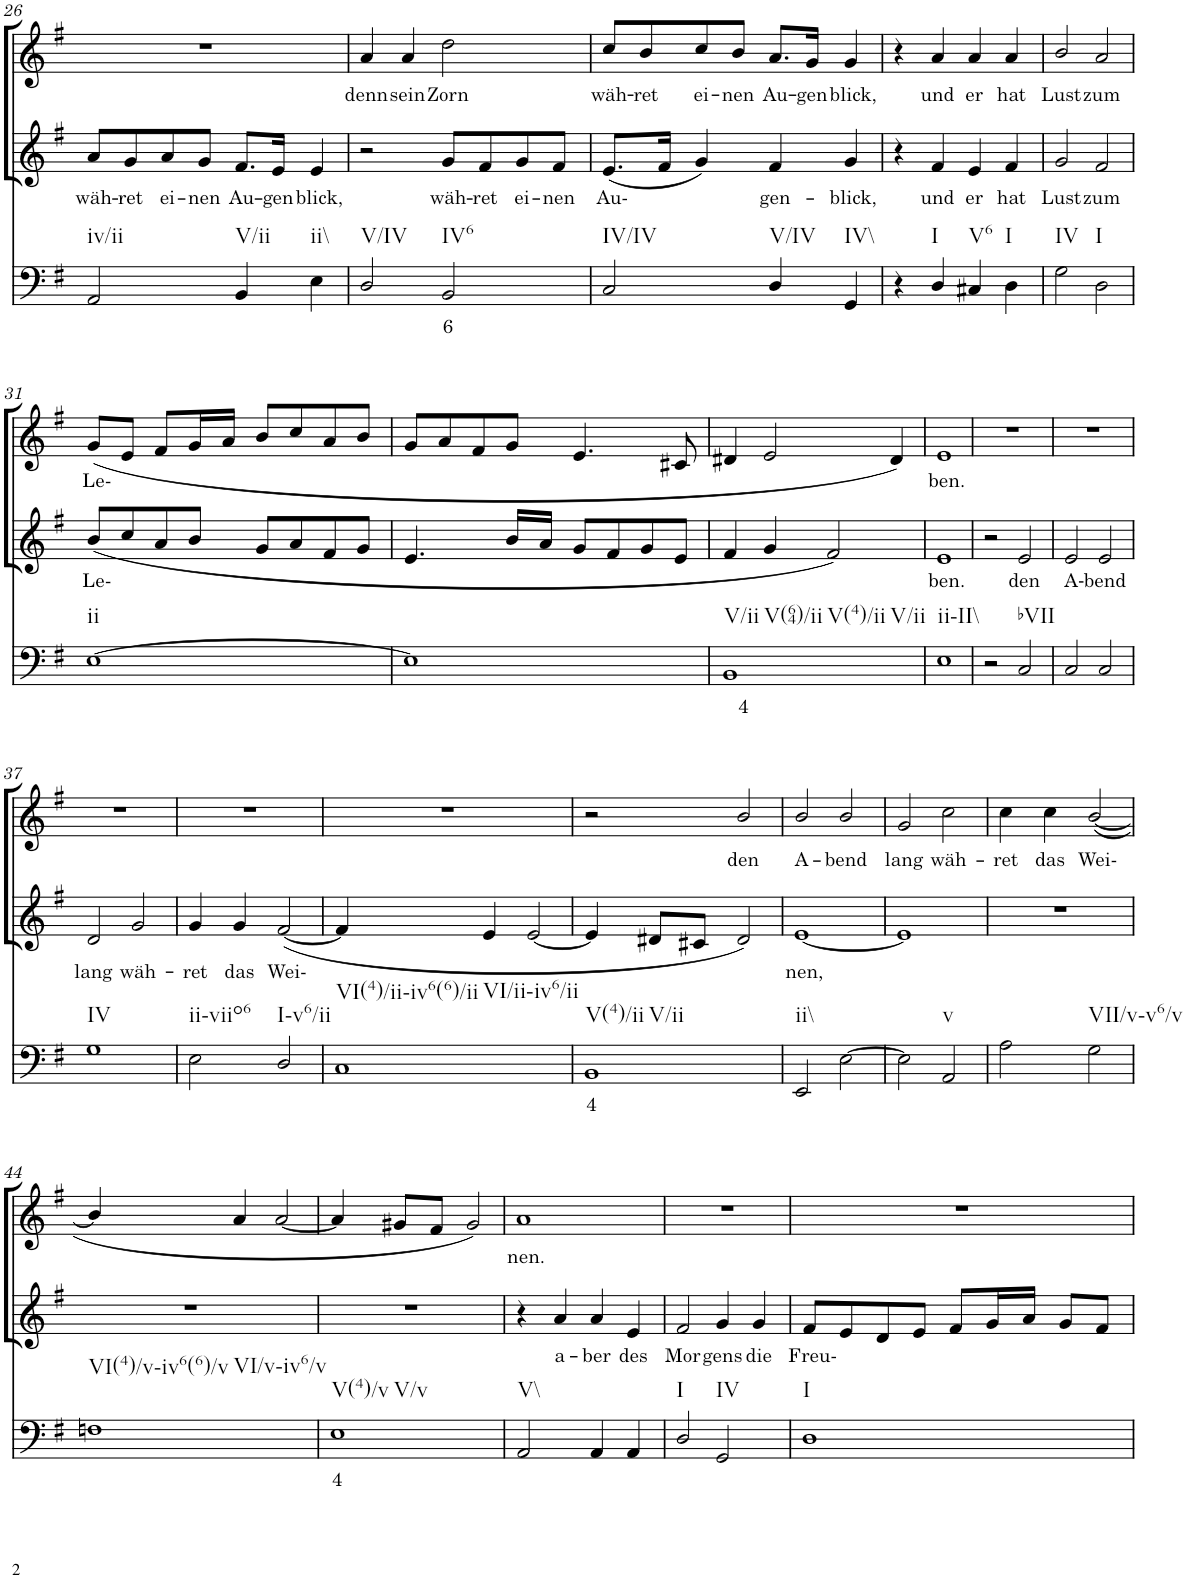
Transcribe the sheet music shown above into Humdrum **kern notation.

**kern	**text	**kern	**text	**kern	**text
*part3	*part3	*part2	*part2	*part1	*part1
*staff3	*staff3	*staff2	*staff2	*staff1	*staff1
*I"Continuo	*	*I"Soprano II	*	*I"Soprano I	*
!!LO:PB:g=z
*clefF4	*	*clefG2	*	*clefG2	*
*k[f#]	*	*k[f#]	*	*k[f#]	*
*M4/4	*	*M4/4	*	*M4/4	*
=26	=26	=26	=26	=26	=26
!LO:TX:b:t=iv/ii	!	!	!	!	!
!	!	!	!LO:LY:b	!	!
2AA/	.	8a/L	wäh-	1r	.
!	!	!	!LO:LY:b	!	!
.	.	8g/	ret	.	.
!	!	!	!LO:LY:b	!	!
.	.	8a/	ei-	.	.
!	!	!	!LO:LY:b	!	!
.	.	8g/J	nen	.	.
!LO:TX:b:t=V/ii	!	!	!	!	!
!	!	!	!LO:LY:b	!	!
4BB/	.	8.f#/L	Au-	.	.
!	!	!	!LO:LY:b	!	!
.	.	16e/Jk	gen-	.	.
!LO:TX:b:t=ii\\	!	!	!	!	!
!	!	!	!LO:LY:b	!	!
4E\	.	4e/	blick,	.	.
=27	=27	=27	=27	=27	=27
!LO:TX:b:t=V/IV	!	!	!	!	!
!	!	!	!	!	!LO:LY:b
2D/	.	2r	.	4a/	denn
!	!	!	!	!	!LO:LY:b
.	.	.	.	4a/	sein
!LO:TX:b:t=IV6	!	!	!	!	!
!	!LO:LY:b	!	!LO:LY:b	!	!LO:LY:b
2BB/	6	8g/L	wäh-	2dd\	Zorn
!	!	!	!LO:LY:b	!	!
.	.	8f#/	ret	.	.
!	!	!	!LO:LY:b	!	!
.	.	8g/	ei-	.	.
!	!	!	!LO:LY:b	!	!
.	.	8f#/J	nen	.	.
=28	=28	=28	=28	=28	=28
!LO:TX:b:t=IV/IV	!	!	!	!	!
!	!	!	!LO:LY:b	!	!LO:LY:b
2C/	.	(8.e/L	Au-	8cc/L	wäh-
!	!	!	!	!	!LO:LY:b
.	.	.	.	8b/	ret
.	.	16f#/Jk	.	.	.
!	!	!	!	!	!LO:LY:b
.	.	4g/)	.	8cc/	ei-
!	!	!	!	!	!LO:LY:b
.	.	.	.	8b/J	nen
!LO:TX:b:t=V/IV	!	!	!	!	!
!	!	!	!LO:LY:b	!	!LO:LY:b
4D/	.	4f#/	gen-	8.a/L	Au-
!	!	!	!	!	!LO:LY:b
.	.	.	.	16g/Jk	gen-
!LO:TX:b:t=IV\\	!	!	!	!	!
!	!	!	!LO:LY:b	!	!LO:LY:b
4GG/	.	4g/	blick,	4g/	blick,
=29	=29	=29	=29	=29	=29
4r	.	4r	.	4r	.
!LO:TX:b:t=I	!	!	!	!	!
!	!	!	!LO:LY:b	!	!LO:LY:b
4D/	.	4f#/	und	4a/	und
!LO:TX:b:t=V6	!	!	!	!	!
!	!	!	!LO:LY:b	!	!LO:LY:b
4C#X/	.	4e/	er	4a/	er
!LO:TX:b:t=I	!	!	!	!	!
!	!	!	!LO:LY:b	!	!LO:LY:b
4D\	.	4f#/	hat	4a/	hat
=30	=30	=30	=30	=30	=30
!LO:TX:b:t=IV	!	!	!	!	!
!	!	!	!LO:LY:b	!	!LO:LY:b
2G\	.	2g/	Lust	2b/	Lust
!LO:TX:b:t=I	!	!	!	!	!
!	!	!	!LO:LY:b	!	!LO:LY:b
2D\	.	2f#/	zum	2a/	zum
!!LO:LB:g=z
=31	=31	=31	=31	=31	=31
!LO:TX:b:t=ii	!	!	!	!	!
!	!	!	!LO:LY:b	!	!LO:LY:b
[1E	.	(8b/L	Le-	(8g/L	Le-
.	.	8cc/	.	8e/J	.
.	.	8a/	.	8f#/L	.
.	.	8b/J	.	16g/L	.
.	.	.	.	16a/JJ	.
.	.	8g/L	.	8b/L	.
.	.	8a/	.	8cc/	.
.	.	8f#/	.	8a/	.
.	.	8g/J	.	8b/J	.
=32	=32	=32	=32	=32	=32
1E]	.	4.e/	.	8g/L	.
.	.	.	.	8a/	.
.	.	.	.	8f#/	.
.	.	16b/LL	.	8g/J	.
.	.	16a/JJ	.	.	.
.	.	8g/L	.	4.e/	.
.	.	8f#/	.	.	.
.	.	8g/	.	.	.
.	.	8e/J	.	8c#X/	.
=33	=33	=33	=33	=33	=33
!LO:TX:b:t=V/ii	!	!	!	!	!
!LO:TX:b:t=V(64)/ii	!	!	!	!	!
!LO:TX:b:t=V(4)/ii	!	!	!	!	!
!LO:TX:b:t=V/ii	!	!	!	!	!
!	!LO:LY:b	!	!	!	!
1BB	4	4f#/	.	4d#X/	.
.	.	4g/	.	2e/	.
.	.	2f#/)	.	.	.
.	.	.	.	4d#/)	.
=34	=34	=34	=34	=34	=34
!LO:TX:b:t=ii\\-II\\	!	!	!	!	!
!	!	!	!LO:LY:b	!	!LO:LY:b
1E	.	1e	ben.	1e	ben.
=35	=35	=35	=35	=35	=35
2r	.	2r	.	1r	.
!LO:TX:b:t=bVII	!	!	!	!	!
!	!	!	!LO:LY:b	!	!
2C/	.	2e/	den	.	.
=36	=36	=36	=36	=36	=36
!	!	!	!LO:LY:b	!	!
2C/	.	2e/	A-	1r	.
!	!	!	!LO:LY:b	!	!
2C/	.	2e/	bend	.	.
!!LO:LB:g=z
=37	=37	=37	=37	=37	=37
!LO:TX:b:t=IV	!	!	!	!	!
!	!	!	!LO:LY:b	!	!
1G	.	2d/	lang	1r	.
!	!	!	!LO:LY:b	!	!
.	.	2g/	wäh-	.	.
=38	=38	=38	=38	=38	=38
!LO:TX:b:t=ii-viio6	!	!	!	!	!
!	!	!	!LO:LY:b	!	!
2E\	.	4g/	ret	1r	.
!	!	!	!LO:LY:b	!	!
.	.	4g/	das	.	.
!LO:TX:b:t=I-v6/ii	!	!	!	!	!
!	!	!	!LO:LY:b	!	!
2D/	.	([2f#/	Wei-	.	.
=39	=39	=39	=39	=39	=39
!LO:TX:b:t=VI(4)/ii-iv6(6)/ii	!	!	!	!	!
!LO:TX:b:t=VI/ii-iv6/ii	!	!	!	!	!
1C	.	4f#/]	.	1r	.
.	.	4e/	.	.	.
.	.	[2e/	.	.	.
=40	=40	=40	=40	=40	=40
!LO:TX:b:t=V(4)/ii	!	!	!	!	!
!LO:TX:b:t=V/ii	!	!	!	!	!
!	!LO:LY:b	!	!	!	!
1BB	4	4e/]	.	2r	.
.	.	8d#X/L	.	.	.
.	.	8c#X/J	.	.	.
!	!	!	!	!	!LO:LY:b
.	.	2d#/)	.	2b/	den
=41	=41	=41	=41	=41	=41
!LO:TX:b:t=ii\\	!	!	!	!	!
!	!	!	!LO:LY:b	!	!LO:LY:b
2EE/	.	[1e	nen,	2b/	A-
!	!	!	!	!	!LO:LY:b
[2E\	.	.	.	2b/	bend
=42	=42	=42	=42	=42	=42
!	!	!	!	!	!LO:LY:b
2E\]	.	1e]	.	2g/	lang
!LO:TX:b:t=v	!	!	!	!	!
!	!	!	!	!	!LO:LY:b
2AA/	.	.	.	2cc\	wäh-
=43	=43	=43	=43	=43	=43
!	!	!	!	!	!LO:LY:b
2A\	.	1r	.	4cc\	ret
!	!	!	!	!	!LO:LY:b
.	.	.	.	4cc\	das
!LO:TX:b:t=VII/v-v6/v	!	!	!	!	!
!	!	!	!	!	!LO:LY:b
2G\	.	.	.	([2b/	Wei-
!!LO:LB:g=z
=44	=44	=44	=44	=44	=44
!LO:TX:b:t=VI(4)/v-iv6(6)/v	!	!	!	!	!
!LO:TX:b:t=VI/v-iv6/v	!	!	!	!	!
1Fn	.	1r	.	4b/]	.
.	.	.	.	4a/	.
.	.	.	.	[2a/	.
=45	=45	=45	=45	=45	=45
!LO:TX:b:t=V(4)/v	!	!	!	!	!
!LO:TX:b:t=V/v	!	!	!	!	!
!	!LO:LY:b	!	!	!	!
1E	4	1r	.	4a/]	.
.	.	.	.	8g#X/L	.
.	.	.	.	8f#/J	.
.	.	.	.	2g#/)	.
=46	=46	=46	=46	=46	=46
!LO:TX:b:t=V\\	!	!	!	!	!
!	!	!	!	!	!LO:LY:b
2AA/	.	4r	.	1a	nen.
!	!	!	!LO:LY:b	!	!
.	.	4a/	a-	.	.
!	!	!	!LO:LY:b	!	!
4AA/	.	4a/	ber	.	.
!	!	!	!LO:LY:b	!	!
4AA/	.	4e/	des	.	.
=47	=47	=47	=47	=47	=47
!LO:TX:b:t=I	!	!	!	!	!
!	!	!	!LO:LY:b	!	!
2D/	.	2f#/	Mor-	1r	.
!LO:TX:b:t=IV	!	!	!	!	!
!	!	!	!LO:LY:b	!	!
2GG/	.	4g/	gens	.	.
!	!	!	!LO:LY:b	!	!
.	.	4g/	die	.	.
=48	=48	=48	=48	=48	=48
!LO:TX:b:t=I	!	!	!	!	!
!	!	!	!LO:LY:b	!	!
1D	.	8f#/L	Freu-	1r	.
.	.	8e/	.	.	.
.	.	8d/	.	.	.
.	.	8e/J	.	.	.
.	.	8f#/L	.	.	.
.	.	16g/L	.	.	.
.	.	16a/JJ	.	.	.
.	.	8g/L	.	.	.
.	.	8f#/J	.	.	.
=	=	=	=	=	=
*-	*-	*-	*-	*-	*-
